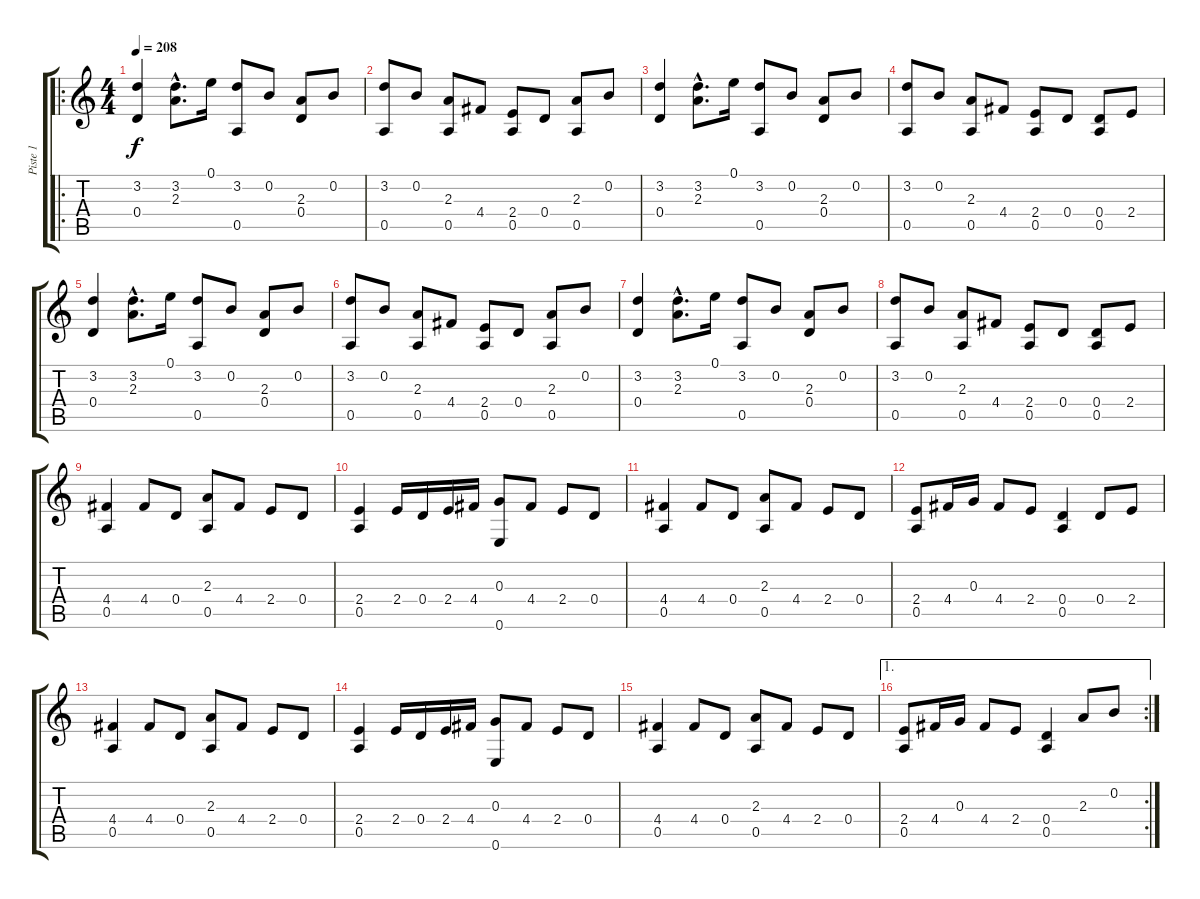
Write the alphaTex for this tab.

\track ("Piste 1" "Piste 1") {instrument acousticguitarnylon}
\staff {score tabs}
\tuning (E4 B3 G3 D3 A2 E2) {hide}
\ro
\ts (4 4)
\tempo 208
\clef g2
\ks c
(3.2 0.4).4{dy f instrument acousticguitarnylon} (3.2{hac} 2.3{hac}).8{d} 0.1.16 (3.2 0.5).8 0.2.8 (2.3 0.4).8 0.2.8 |
(3.2 0.5).8 0.2.8 (2.3 0.5).8 4.4.8 (2.4 0.5).8 0.4.8 (2.3 0.5).8 0.2.8 |
(3.2 0.4).4 (3.2{hac} 2.3{hac}).8{d} 0.1.16 (3.2 0.5).8 0.2.8 (2.3 0.4).8 0.2.8 |
(3.2 0.5).8 0.2.8 (2.3 0.5).8 4.4.8 (2.4 0.5).8 0.4.8 (0.4 0.5).8 2.4.8 |
(3.2 0.4).4 (3.2{hac} 2.3{hac}).8{d} 0.1.16 (3.2 0.5).8 0.2.8 (2.3 0.4).8 0.2.8 |
(3.2 0.5).8 0.2.8 (2.3 0.5).8 4.4.8 (2.4 0.5).8 0.4.8 (2.3 0.5).8 0.2.8 |
(3.2 0.4).4 (3.2{hac} 2.3{hac}).8{d} 0.1.16 (3.2 0.5).8 0.2.8 (2.3 0.4).8 0.2.8 |
(3.2 0.5).8 0.2.8 (2.3 0.5).8 4.4.8 (2.4 0.5).8 0.4.8 (0.4 0.5).8 2.4.8 |
(4.4 0.5).4 4.4.8 0.4.8 (2.3 0.5).8 4.4.8 2.4.8 0.4.8 |
(2.4 0.5).4 2.4.16 0.4.16 2.4.16 4.4.16 (0.3 0.6).8 4.4.8 2.4.8 0.4.8 |
(4.4 0.5).4 4.4.8 0.4.8 (2.3 0.5).8 4.4.8 2.4.8 0.4.8 |
(2.4 0.5).8 4.4.16 0.3.16 4.4.8 2.4.8 (0.4 0.5).4 0.4.8 2.4.8 |
(4.4 0.5).4 4.4.8 0.4.8 (2.3 0.5).8 4.4.8 2.4.8 0.4.8 |
(2.4 0.5).4 2.4.16 0.4.16 2.4.16 4.4.16 (0.3 0.6).8 4.4.8 2.4.8 0.4.8 |
(4.4 0.5).4 4.4.8 0.4.8 (2.3 0.5).8 4.4.8 2.4.8 0.4.8 |
\ae 1
\rc 2
(2.4 0.5).8 4.4.16 0.3.16 4.4.8 2.4.8 (0.4 0.5).4 2.3.8 0.2.8
